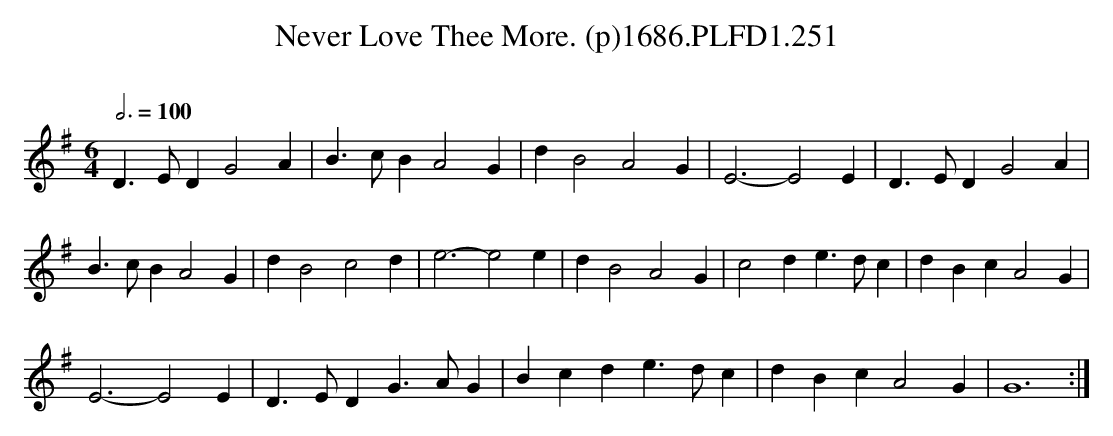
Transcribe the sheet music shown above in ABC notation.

X:1
T:Never Love Thee More. (p)1686.PLFD1.251
M:6/4
L:1/4
Q:3/4=100
O:
K:G
D>ED G2 A|B>cB A2 G|d B2 A2 G|E3-E2 E|D>ED G2 A|
B>cB A2 G|d B2 c2 d| e3- e2 e|d B2 A2 G|c2d e>dc|dBc A2 G|
E3-E2 E|D>ED G>AG|Bcd e>dc| dBc A2 G|G6:|
